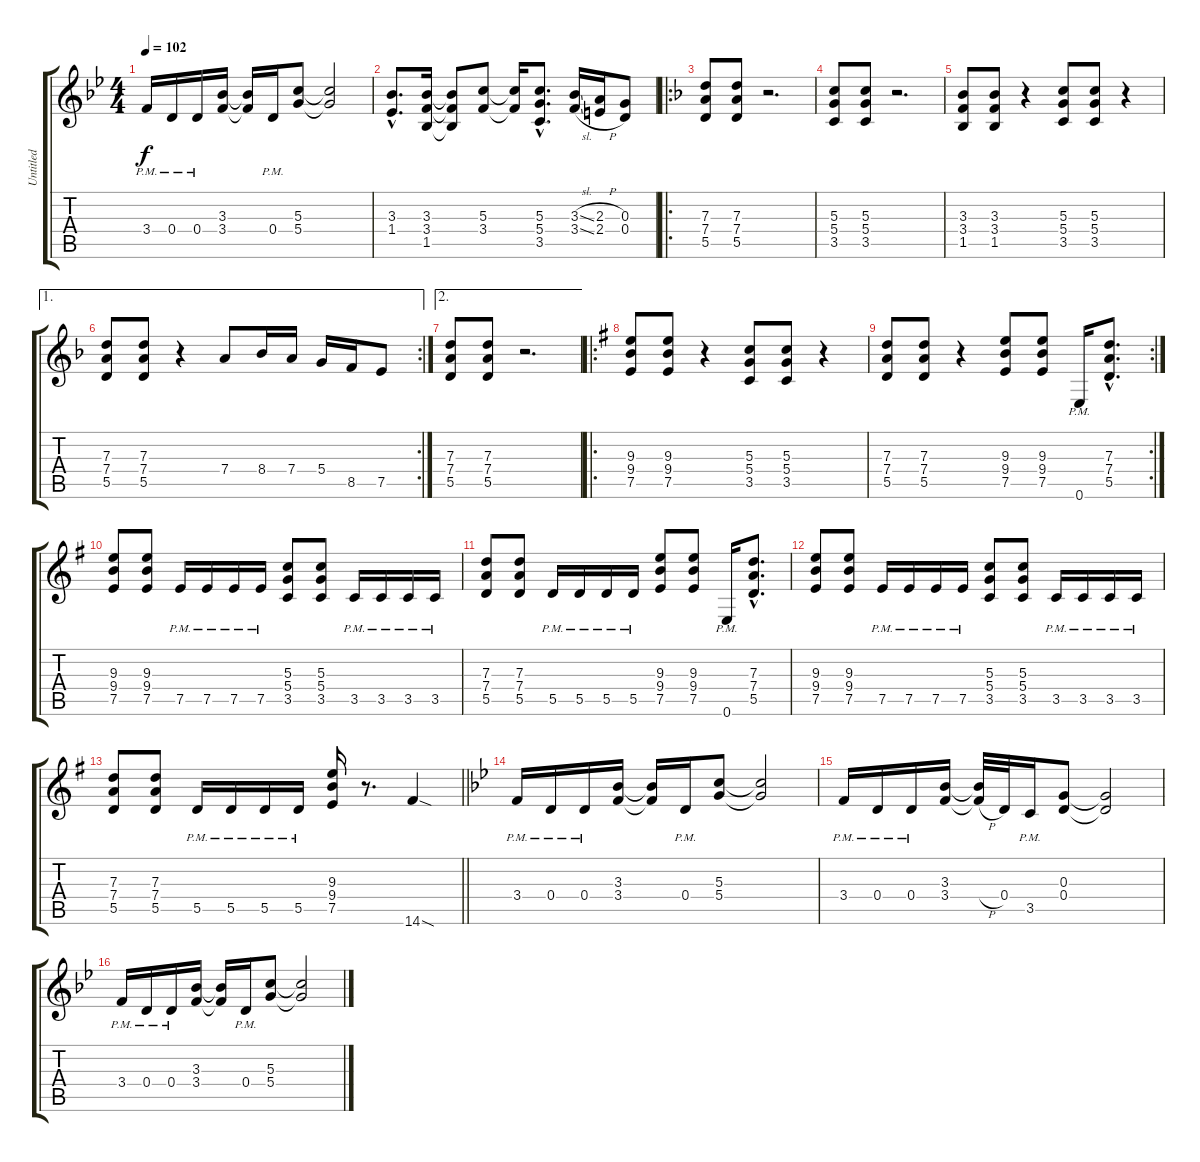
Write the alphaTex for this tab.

\track ("Untitled" "Untitled") {instrument distortionguitar}
\staff {score tabs}
\tuning (E4 B3 G3 D3 A2 E2) {hide}
\ts (4 4)
\tempo 102
\clef g2
\ks bb
3.4{pm}.16{dy f} 0.4{pm}.16 0.4{pm}.16 (3.3 3.4).16 (3.3{t} 3.4{t}).16 0.4{pm}.16 (5.3 5.4).8 (5.3{t} 5.4{t}).2 |
(3.3{hac} 1.4{hac}).8{d} (3.3 3.4 1.5).16 (3.3{t} 3.4{t} 1.5{t}).8 (5.3 3.4).8 (5.3{t} 3.4{t}).16 (5.3{hac} 5.4{hac} 3.5{hac}).8{d} (3.3{sl} 3.4{sl}).16 (2.3{h} 2.4{h}).16 (0.3 0.4).8 |
\ro
\ks f
(7.3 7.4 5.5).8 (7.3 7.4 5.5).8 r.2{d} |
(5.3 5.4 3.5).8 (5.3 5.4 3.5).8 r.2{d} |
(3.3 3.4 1.5).8 (3.3 3.4 1.5).8 r.4 (5.3 5.4 3.5).8 (5.3 5.4 3.5).8 r.4 |
\ae 1
\rc 2
(7.3 7.4 5.5).8 (7.3 7.4 5.5).8 r.4 7.4.8 8.4.16 7.4.16 5.4.16 8.5.16 7.5.8 |
\ae 2
(7.3 7.4 5.5).8 (7.3 7.4 5.5).8 r.2{d} |
\ro
\ks g
(9.3 9.4 7.5).8 (9.3 9.4 7.5).8 r.4 (5.3 5.4 3.5).8 (5.3 5.4 3.5).8 r.4 |
\rc 2
(7.3 7.4 5.5).8 (7.3 7.4 5.5).8 r.4 (9.3 9.4 7.5).8 (9.3 9.4 7.5).8 0.6{pm}.16 (7.3{hac} 7.4{hac} 5.5{hac}).8{d} |
(9.3 9.4 7.5).8 (9.3 9.4 7.5).8 7.5{pm}.16 7.5{pm}.16 7.5{pm}.16 7.5{pm}.16 (5.3 5.4 3.5).8 (5.3 5.4 3.5).8 3.5{pm}.16 3.5{pm}.16 3.5{pm}.16 3.5{pm}.16 |
(7.3 7.4 5.5).8 (7.3 7.4 5.5).8 5.5{pm}.16 5.5{pm}.16 5.5{pm}.16 5.5{pm}.16 (9.3 9.4 7.5).8 (9.3 9.4 7.5).8 0.6{pm}.16 (7.3{hac} 7.4{hac} 5.5{hac}).8{d} |
(9.3 9.4 7.5).8 (9.3 9.4 7.5).8 7.5{pm}.16 7.5{pm}.16 7.5{pm}.16 7.5{pm}.16 (5.3 5.4 3.5).8 (5.3 5.4 3.5).8 3.5{pm}.16 3.5{pm}.16 3.5{pm}.16 3.5{pm}.16 |
\barLineRight lightlight
(7.3 7.4 5.5).8 (7.3 7.4 5.5).8 5.5{pm}.16 5.5{pm}.16 5.5{pm}.16 5.5{pm}.16 (9.3 9.4 7.5).16 r.8{d} 14.6{sod}.4 |
\ks bb
3.4{pm}.16 0.4{pm}.16 0.4{pm}.16 (3.3 3.4).16 (3.3{t} 3.4{t}).16 0.4{pm}.16 (5.3 5.4).8 (5.3{t} 5.4{t}).2 |
3.4{pm}.16 0.4{pm}.16 0.4{pm}.16 (3.3 3.4).16 (3.3{t} 3.4{h t}).32 0.4.32 3.5{pm}.16 (0.3 0.4).8 (0.3{t} 0.4{t}).2 |
3.4{pm}.16 0.4{pm}.16 0.4{pm}.16 (3.3 3.4).16 (3.3{t} 3.4{t}).16 0.4{pm}.16 (5.3 5.4).8 (5.3{t} 5.4{t}).2
